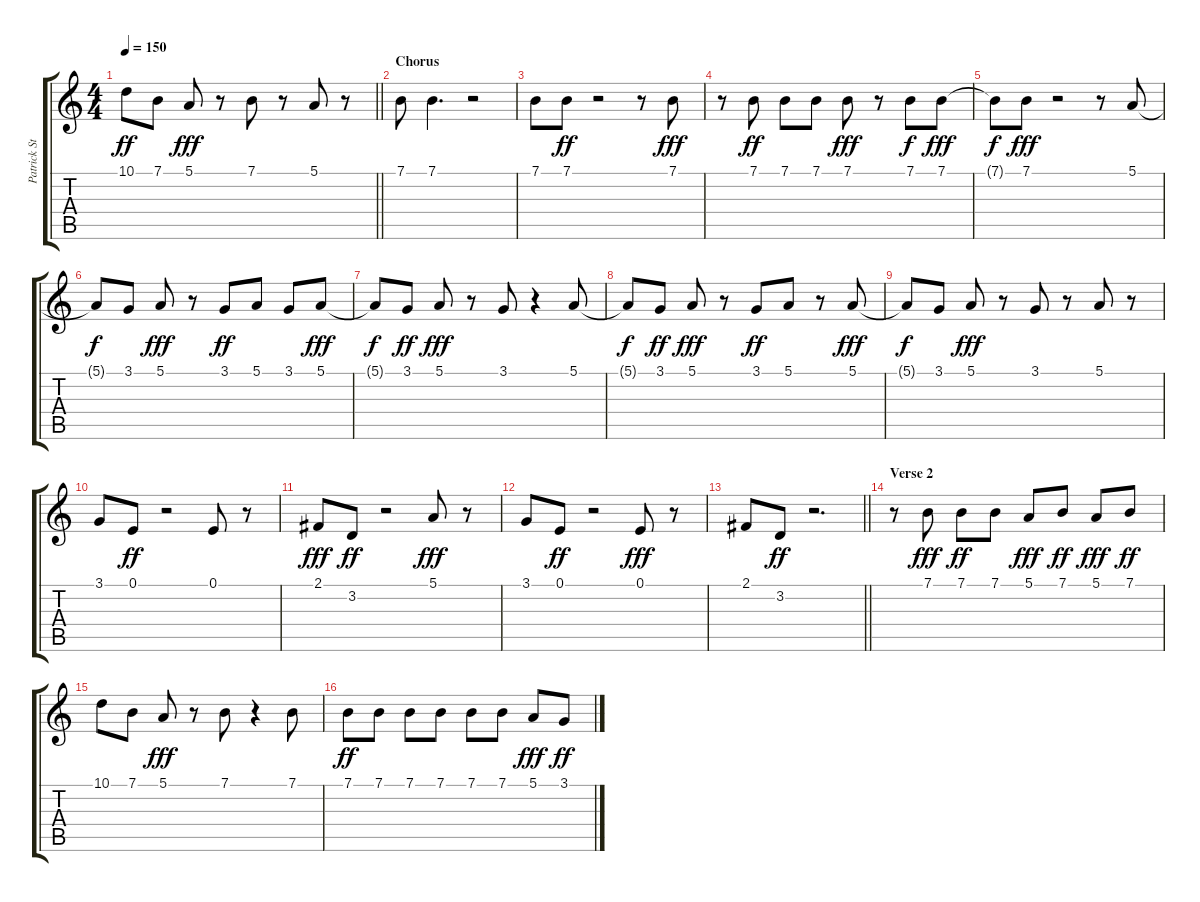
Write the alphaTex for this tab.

\track ("Patrick Stump (vocals)" "Patrick St") {instrument clarinet}
\staff {score tabs}
\tuning (E4 B3 G3 D3 A2 E2) {hide}
\ts (4 4)
\tempo 150
\clef g2
\barLineRight lightlight
\ks c
10.1.8{dy ff} 7.1.8 5.1.8{dy fff} r.8 7.1.8 r.8 5.1.8 r.8 |
\section ("" "Chorus")
7.1.8 7.1.4{d} r.2 |
7.1.8 7.1.8{dy ff} r.2 r.8 7.1.8{dy fff} |
r.8 7.1.8{dy ff} 7.1.8 7.1.8 7.1.8{dy fff} r.8 7.1.8{dy f} 7.1.8{dy fff} |
7.1{t}.8{dy f} 7.1.8{dy fff} r.2 r.8 5.1.8 |
5.1{t}.8{dy f} 3.1.8 5.1.8{dy fff} r.8 3.1.8{dy ff} 5.1.8 3.1.8 5.1.8{dy fff} |
5.1{t}.8{dy f} 3.1.8{dy ff} 5.1.8{dy fff} r.8 3.1.8 r.4 5.1.8 |
5.1{t}.8{dy f} 3.1.8{dy ff} 5.1.8{dy fff} r.8 3.1.8{dy ff} 5.1.8 r.8 5.1.8{dy fff} |
5.1{t}.8{dy f} 3.1.8 5.1.8{dy fff} r.8 3.1.8 r.8 5.1.8 r.8 |
3.1.8 0.1.8{dy ff} r.2 0.1.8 r.8 |
2.1.8{dy fff} 3.2.8{dy ff} r.2 5.1.8{dy fff} r.8 |
3.1.8 0.1.8{dy ff} r.2 0.1.8{dy fff} r.8 |
\barLineRight lightlight
2.1.8 3.2.8{dy ff} r.2{d} |
\section ("" "Verse 2")
r.8 7.1.8{dy fff} 7.1.8{dy ff} 7.1.8 5.1.8{dy fff} 7.1.8{dy ff} 5.1.8{dy fff} 7.1.8{dy ff} |
10.1.8 7.1.8 5.1.8{dy fff} r.8 7.1.8 r.4 7.1.8 |
7.1.8{dy ff} 7.1.8 7.1.8 7.1.8 7.1.8 7.1.8 5.1.8{dy fff} 3.1.8{dy ff}
